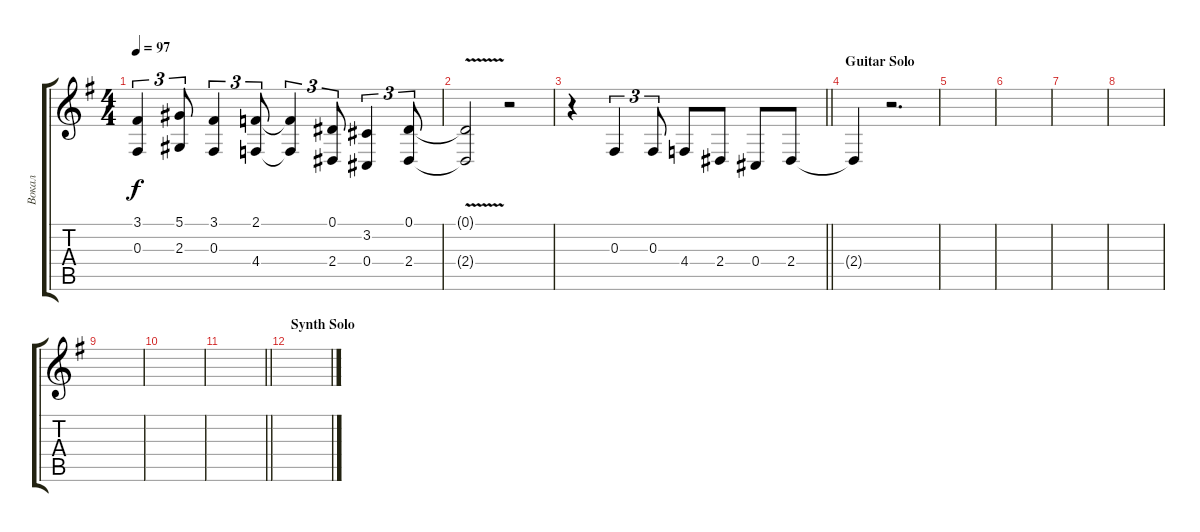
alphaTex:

\track ("Вокал" "Вокал") {instrument trumpet}
\staff {score tabs}
\tuning (Eb4 Bb3 Gb3 Db3 Ab2 Eb2) {hide}
\ts (4 4)
\tempo 97
\clef g2
\ks eminor
(3.1{t} 0.3{t}).4{tu (3 2) dy f} (5.1 2.3).8{tu (3 2)} (3.1 0.3).4{tu (3 2)} (2.1 4.4).8{tu (3 2)} (2.1{t} 4.4{t}).4{tu (3 2)} (0.1 2.4).8{tu (3 2)} (3.2 0.4).4{tu (3 2)} (0.1 2.4).8{tu (3 2)} |
(0.1{v t} 2.4{v t}).2 r.2 |
\barLineRight lightlight
r.4 0.3.4{tu (3 2)} 0.3.8{tu (3 2)} 4.4.8 2.4.8 0.4.8 2.4.8 |
\section ("" "Guitar Solo")
2.4{t}.4 r.2{d} |
|
|
|
|
|
|
\barLineRight lightlight
|
\section ("" "Synth Solo")
